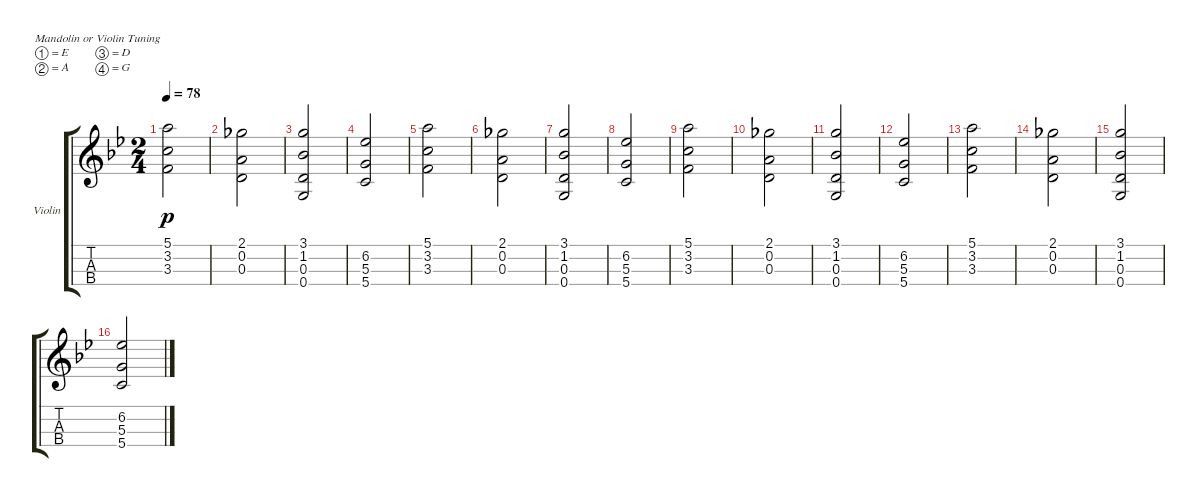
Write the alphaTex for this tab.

\defaultSystemsLayout 4
\bracketExtendMode groupsimilarinstruments
\firstSystemTrackNameOrientation horizontal
\otherSystemsTrackNameOrientation horizontal
\track ("Света" "Violin") {instrument violin}
\staff {score tabs}
\tuning (E5 A4 D4 G3)
\ts (2 4)
\tempo 78
\clef g2
\ks gminor
(3.3 3.2 5.1).2{dy p} |
(0.3 0.2 2.1).2 |
(0.4 0.3 1.2 3.1).2 |
(5.4 5.3 6.2).2 |
(3.3 3.2 5.1).2 |
(0.3 0.2 2.1).2 |
(0.4 0.3 1.2 3.1).2 |
(5.4 5.3 6.2).2 |
(3.3 3.2 5.1).2 |
(0.3 0.2 2.1).2 |
(0.4 0.3 1.2 3.1).2 |
(5.4 5.3 6.2).2 |
(3.3 3.2 5.1).2 |
(0.3 0.2 2.1).2 |
(0.4 0.3 1.2 3.1).2 |
(5.4 5.3 6.2).2
